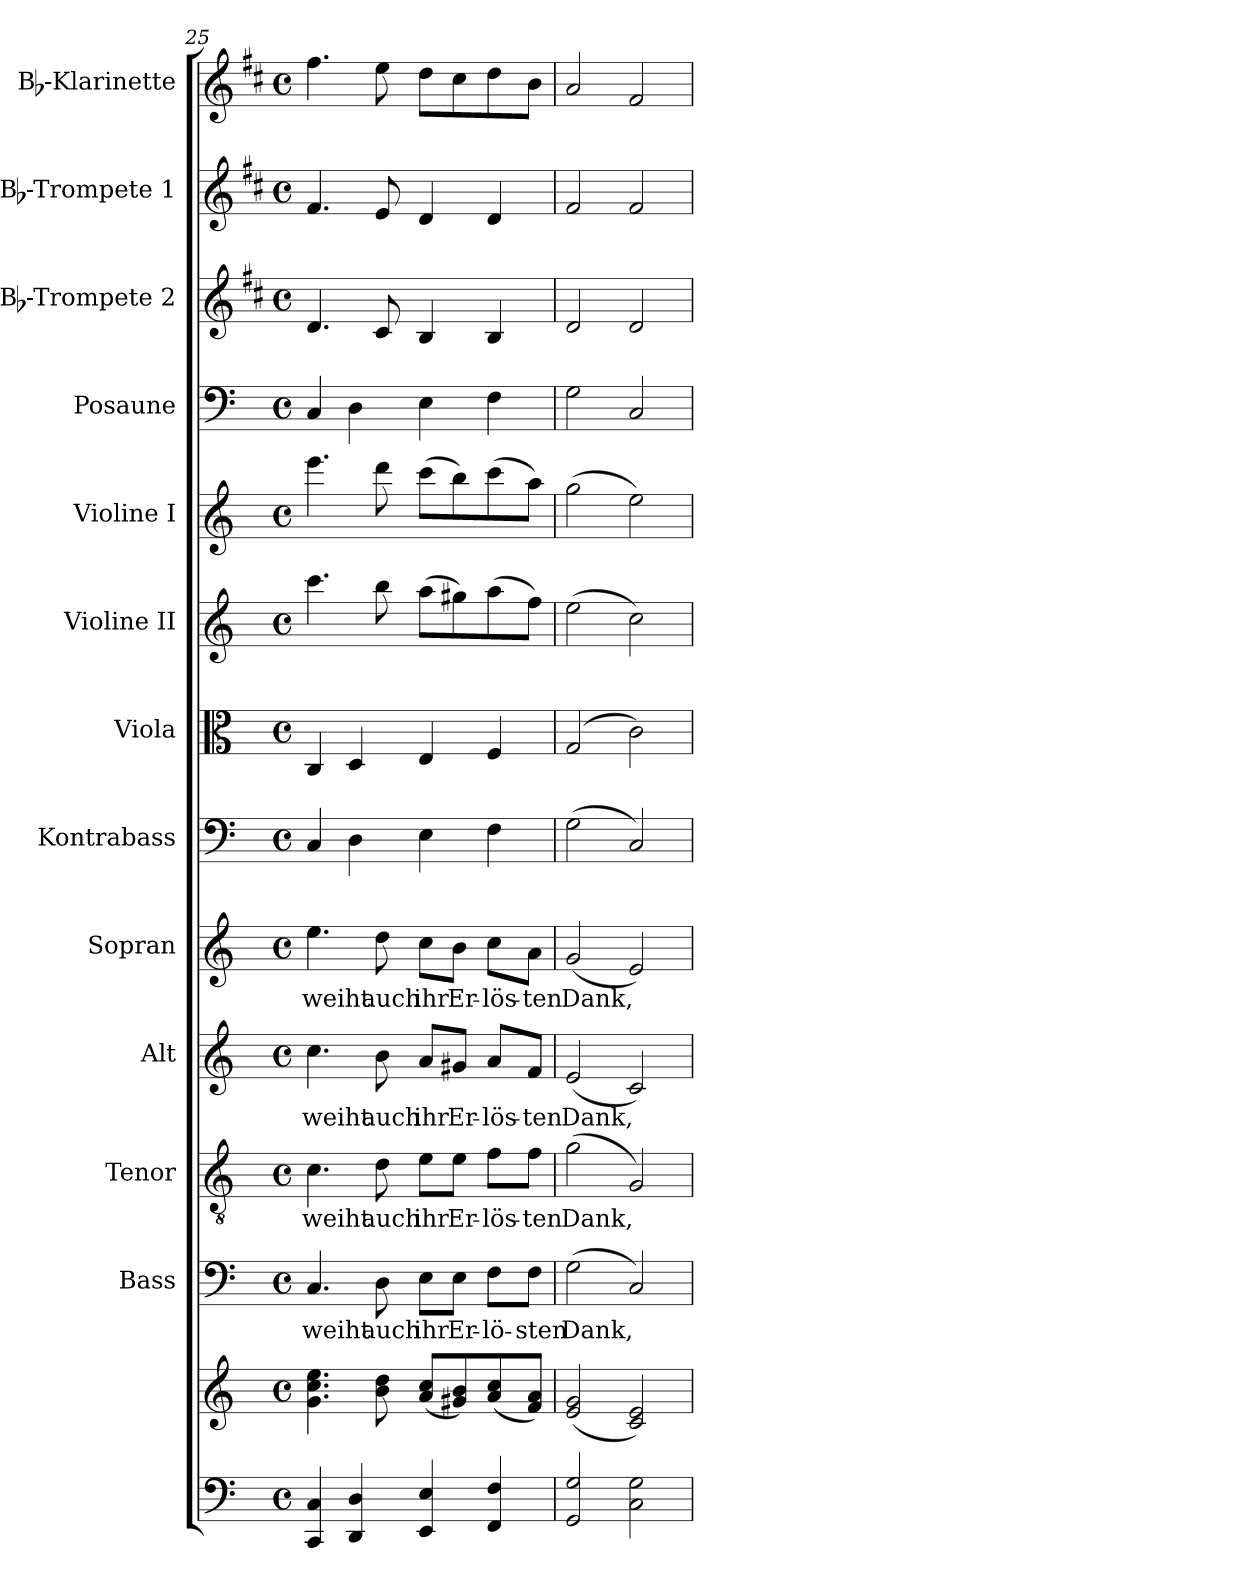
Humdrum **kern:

**kern	**kern	**kern	**text	**kern	**text	**kern	**text	**kern	**text	**kern	**kern	**kern	**kern	**kern	**kern	**kern	**kern
*part13	*part13	*part12	*part12	*part11	*part11	*part10	*part10	*part9	*part9	*part8	*part7	*part6	*part5	*part4	*part3	*part2	*part1
*staff14	*staff13	*staff12	*staff12	*staff11	*staff11	*staff10	*staff10	*staff9	*staff9	*staff8	*staff7	*staff6	*staff5	*staff4	*staff3	*staff2	*staff1
*	*	*I"Bass	*	*I"Tenor	*	*I"Alt	*	*I"Sopran	*	*I"Kontrabass	*I"Viola	*I"Violine II	*I"Violine I	*I"Posaune	*I"Bb-Trompete 2	*I"Bb-Trompete 1	*I"Bb-Klarinette
*	*	*I'B.	*	*I'T.	*	*I'A.	*	*I'S.	*	*I'Kb.	*I'Vla.	*I'Vl. II	*I'Vl. I	*I'Pos.	*I'Bb Trp. 2	*I'Bb Trp. 1	*I'Bb Kl.
*clefF4	*clefG2	*clefF4	*	*clefGv2	*	*clefG2	*	*clefG2	*	*clefF4	*clefC3	*clefG2	*clefG2	*clefF4	*clefG2	*clefG2	*clefG2
*	*	*	*	*	*	*	*	*	*	*ITrd7c12	*	*	*	*	*ITrd1c2	*ITrd1c2	*ITrd1c2
*k[]	*k[]	*k[]	*	*k[]	*	*k[]	*	*k[]	*	*k[]	*k[]	*k[]	*k[]	*k[]	*k[]	*k[]	*k[]
*C:	*C:	*C:	*	*C:	*	*C:	*	*C:	*	*C:	*C:	*C:	*C:	*C:	*C:	*C:	*C:
*M4/4	*M4/4	*M4/4	*	*M4/4	*	*M4/4	*	*M4/4	*	*M4/4	*M4/4	*M4/4	*M4/4	*M4/4	*M4/4	*M4/4	*M4/4
*met(c)	*met(c)	*met(c)	*	*met(c)	*	*met(c)	*	*met(c)	*	*met(c)	*met(c)	*met(c)	*met(c)	*met(c)	*met(c)	*met(c)	*met(c)
=25	=25	=25	=25	=25	=25	=25	=25	=25	=25	=25	=25	=25	=25	=25	=25	=25	=25
!	!	!	!LO:LY:b	!	!LO:LY:b	!	!LO:LY:b	!	!LO:LY:b	!	!	!	!	!	!	!	!
4CC/ 4C/	4.g\ 4.cc\ 4.ee\	4.C/	weiht	4.c\	weiht	4.cc\	weiht	4.ee\	weiht	4CC/	4C/	4.ccc\	4.eee\	4C/	4.c/	4.e/	4.ee\
4DD/ 4D/	.	.	.	.	.	.	.	.	.	4DD\	4D/	.	.	4D\	.	.	.
!	!	!	!LO:LY:b	!	!LO:LY:b	!	!LO:LY:b	!	!LO:LY:b	!	!	!	!	!	!	!	!
.	8b\ 8dd\	8D\	auch	8d\	auch	8b\	auch	8dd\	auch	.	.	8bb\	8ddd\	.	8B/	8d/	8dd\
!	!	!	!LO:LY:b	!	!LO:LY:b	!	!LO:LY:b	!	!LO:LY:b	!	!	!	!	!	!	!	!
4EE/ 4E/	(<8a/ 8cc/L	8E\L	ihr	8e\L	ihr	8a/L	ihr	8cc\L	ihr	4EE\	4E/	(>8aa\L	(>8ccc\L	4E\	4A/	4c/	8cc\L
!	!	!	!LO:LY:b	!	!LO:LY:b	!	!LO:LY:b	!	!LO:LY:b	!	!	!	!	!	!	!	!
.	8g#X/ 8b/)	8E\J	Er-	8e\J	Er-	8g#X/J	Er-	8b\J	Er-	.	.	8gg#X\)	8bb\)	.	.	.	8b\
!	!	!	!LO:LY:b	!	!LO:LY:b	!	!LO:LY:b	!	!LO:LY:b	!	!	!	!	!	!	!	!
4FF/ 4F/	(<8a/ 8cc/	8F\L	-lö-	8f\L	-lös-	8a/L	-lös-	8cc\L	-lös-	4FF\	4F/	(>8aa\	(>8ccc\	4F\	4A/	4c/	8cc\
!	!	!	!LO:LY:b	!	!LO:LY:b	!	!LO:LY:b	!	!LO:LY:b	!	!	!	!	!	!	!	!
.	8f/ 8a/J)	8F\J	-sten	8f\J	-ten	8f/J	-ten	8a\J	-ten	.	.	8ff\J)	8aa\J)	.	.	.	8a\J
=26	=26	=26	=26	=26	=26	=26	=26	=26	=26	=26	=26	=26	=26	=26	=26	=26	=26
!	!	!	!LO:LY:b	!	!LO:LY:b	!	!LO:LY:b	!	!LO:LY:b	!	!	!	!	!	!	!	!
2GG/ 2G/	(<2e/ 2g/	(>2G\	Dank,	(>2g\	Dank,	(<2e/	Dank,	(<2g/	Dank,	(>2GG\	(2G/	(>2ee\	(>2gg\	2G\	2c/	2e/	2g/
2C\ 2G\	2c/ 2e/)	2C/)	.	2G/)	.	2c/)	.	2e/)	.	2CC/)	2c\)	2cc\)	2ee\)	2C/	2c/	2e/	2e/
=	=	=	=	=	=	=	=	=	=	=	=	=	=	=	=	=	=
*-	*-	*-	*-	*-	*-	*-	*-	*-	*-	*-	*-	*-	*-	*-	*-	*-	*-
